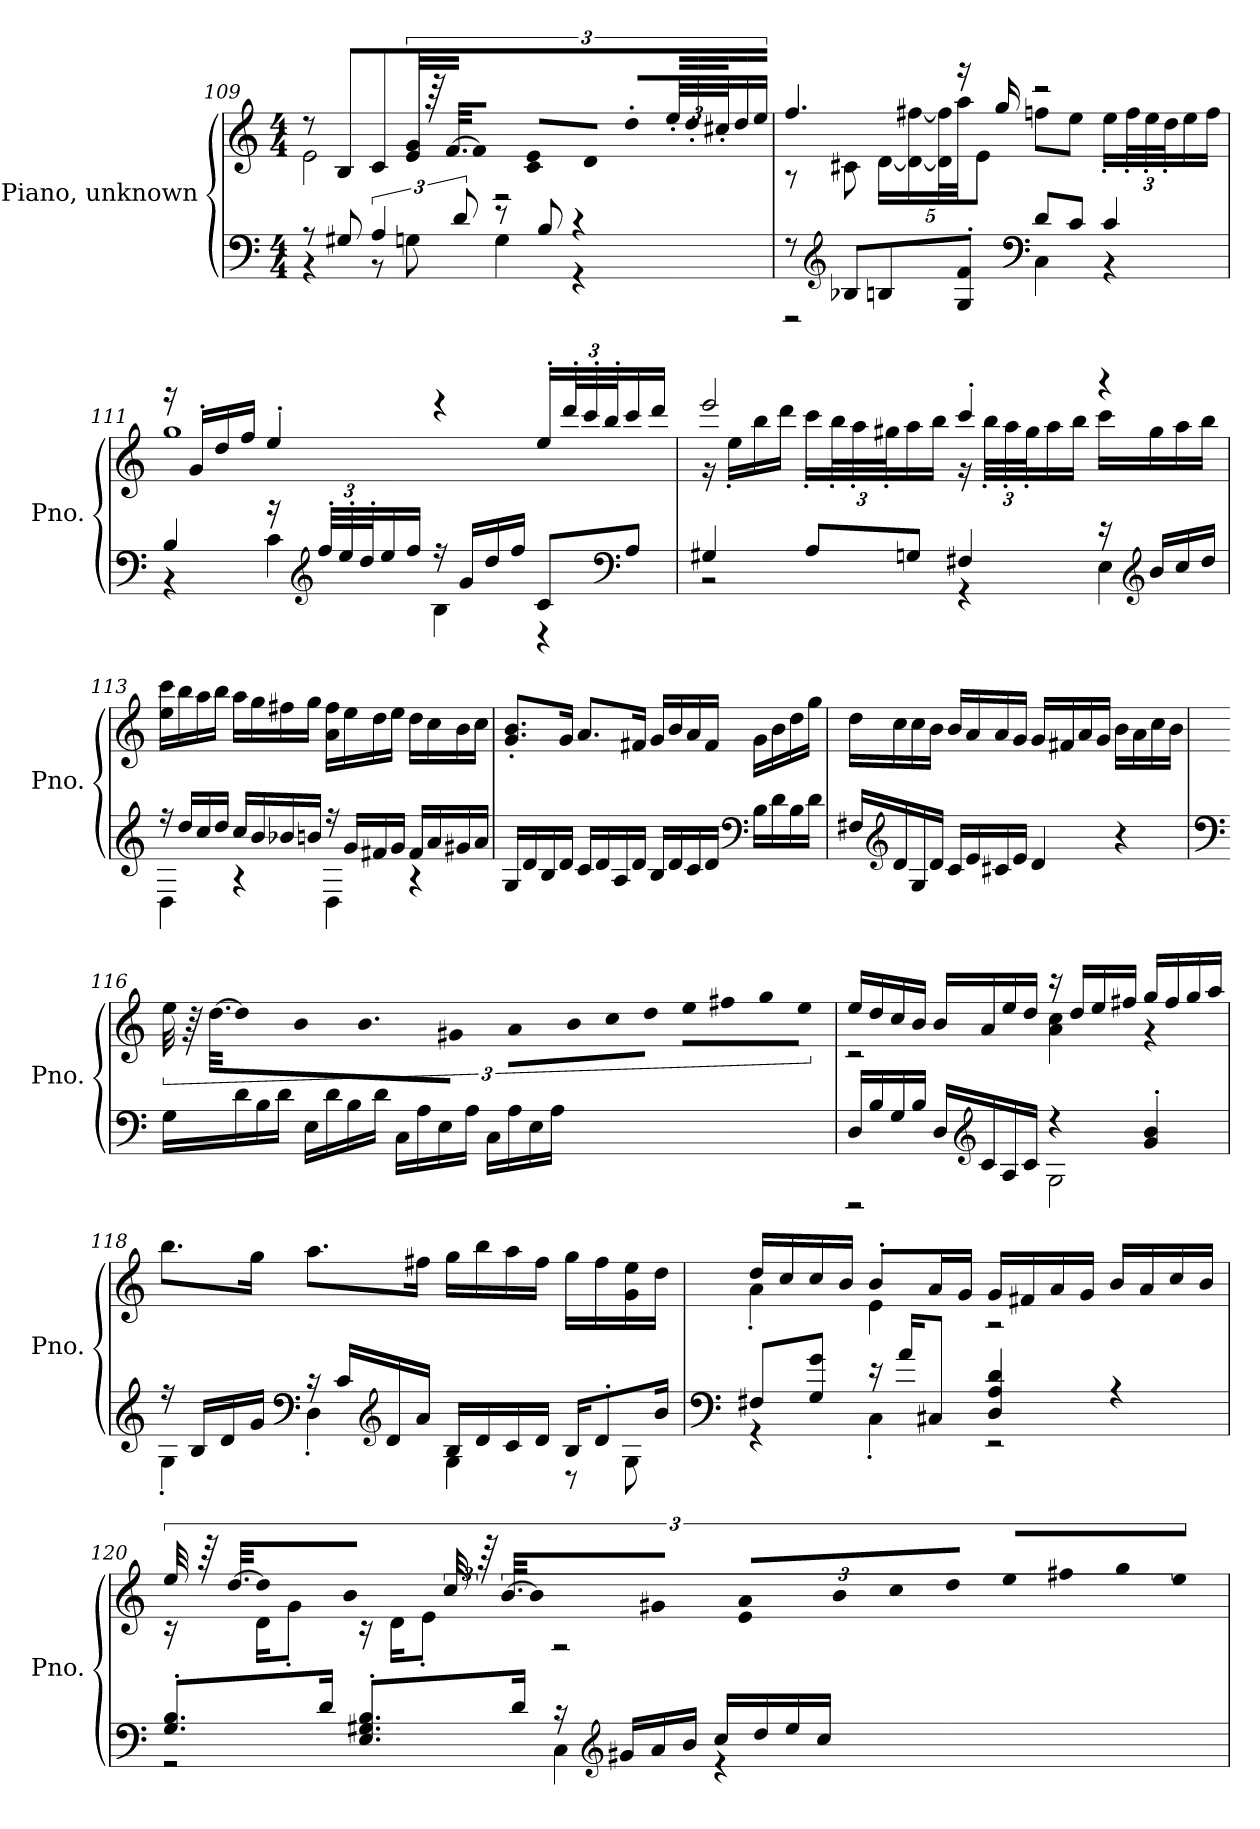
**kern	**kern
*part1	*part1
*staff2	*staff1
*I"Piano, unknown	*
*I'Pno.	*
*clefF4	*clefG2
*k[]	*k[]
*M4/4	*M4/4
=109	=109
*^	*^
8r	4r	8r	2e\
8G#X/	.	8B/L	.
6A/	8r	8c/	.
.	8Gn\	48e/ 48g/Jkk	.
.	.	96r	.
.	.	[48.f/KLL	.
12d/	.	.	.
.	.	16f/JJ]	.
8r	4G\	8c/ 8e/L	2r
8B/	.	8d/J	.
4r	4r	16dd'/LL	.
*	*	*Xbrackettup	*
.	.	48ee'/L	.
.	.	48dd'/	.
.	.	48cc#X'/J	.
.	.	16dd/	.
.	.	16ee/JJ	.
!!LO:LB:g=z	!!
=110	=110	=110	=110
8r	2r	4.ff/	8r
*clefG2	*	*	*
8B-X/L	.	.	8c#X\
8Bn/	.	.	[20d\LL
.	.	.	20d\_ [20ff#X\
.	.	.	40d\] 40ff#\]L
8G/' 8f/'J	.	16r	40aa\JJ
.	.	.	10e\J
.	.	16gg/	.
*clefF4	*	*	*
8d/L	4C\	2r	8ffn\L
8c/J	.	.	8ee\J
4c/	4r	.	16ee'\LL
.	.	.	48ff'\L
.	.	.	48ee'\
.	.	.	48dd'\J
.	.	.	16ee\
.	.	.	16ff\JJ
=111	=111	=111	=111
4B/	4r	16r	1gg
.	.	16g'/LL	.
.	.	16dd/	.
.	.	16ff/JJ	.
16r	4c\	4ee'/	.
*clefG2	*	*	*
*Xbrackettup	*	*	*
48ff'/LLL	.	.	.
48ee'/	.	.	.
48dd'/J	.	.	.
16ee/	.	.	.
16ff/JJ	.	.	.
16r	4B\	4r	.
16g/LL	.	.	.
16dd/	.	.	.
16ff/JJ	.	.	.
8c/L	4r	16ee'/LL	.
.	.	48ddd'/L	.
.	.	48ccc'/	.
.	.	48bb'/J	.
*clefF4	*	*	*
8A/J	.	16ccc/	.
.	.	16ddd/JJ	.
!!LO:PB:g=z	!!
=112	=112	=112	=112
4G#X/	2r	2eee/	16r
.	.	.	16ee'\LL
.	.	.	16bb\
.	.	.	16ddd\JJ
8A/L	.	.	16ccc'\LL
.	.	.	48bb'\L
.	.	.	48aa'\
.	.	.	48gg#X'\J
8Gn/J	.	.	16aa\
.	.	.	16bb\JJ
4F#X/	4r	4ccc'/	16r
.	.	.	48bb'\LLL
.	.	.	48aa'\
.	.	.	48gg#'\J
.	.	.	16aa\
.	.	.	16bb\JJ
16r	4E\	4r	16ccc\LL
*clefG2	*	*	*
16b/LL	.	.	16gg#\
16cc/	.	.	16aa\
16dd/JJ	.	.	16bb\JJ
*	*	*v	*v
!!LO:LB:g=z
=113	=113	=113
16r	4D\	16ee\ 16ccc\LL
16dd/LL	.	16bb\
16cc/	.	16aa\
16dd/JJ	.	16bb\JJ
16cc/LL	4r	16aa\LL
16b/	.	16gg\
16b-X/	.	16ff#X\
16bn/JJ	.	16gg\JJ
16r	4D\	16a\ 16ff#\LL
16g/LL	.	16ee\
16f#X/	.	16dd\
16g/JJ	.	16ee\JJ
16f#/LL	4r	16dd\LL
16a/	.	16cc\
16g#X/	.	16b\
16a/JJ	.	16cc\JJ
*v	*v	*
=114	=114
16G/LL	8.g/' 8.b/'L
16d/	.
16B/	.
16d/JJ	16g/Jk
16c/LL	8.a/L
16d/	.
16A/	.
16d/JJ	16f#X/Jk
16B/LL	16g/LL
16d/	16b/
16c/	16a/
16d/JJ	16f#/JJ
*clefF4	*
16B\LL	16g\LL
16d\	16b\
16B\	16dd\
16d\JJ	16gg\JJ
!!LO:LB:g=z
=115	=115
16F#X/LL	16dd\LL
*clefG2	*
16d/	16cc\
16G/	16cc\
16d/JJ	16b\JJ
16c/LL	16b/LL
16e/	16a/
16c#X/	16a/
16e/JJ	16g/JJ
4d/	16g/LL
.	16f#X/
.	16a/
.	16g/JJ
4r	16b\LL
.	16a\
.	16cc\
.	16b\JJ
=116	=116
*clefF4	*
*	*brackettup
16G\LL	48ee\
.	96r
.	[48.dd\KKL
16d\	8dd\]
16B\	.
16d\JJ	16b\K
16E\LL	8.b\
16d\	.
16B\	.
16d\JJ	16g#X\Jk
16C\LL	16a\LL
16A\	16b\
16E\	16cc\
16A\JJ	16dd\JJ
16C\LL	16ee\LL
16A\	16ff#X\
16E\	16gg\
16A\JJ	16ee\JJ
!!LO:LB:g=z
=117	=117
*^	*^
16D/LL	2r	16ee/LL	2r
16B/	.	16dd/	.
16G/	.	16cc/	.
16B/JJ	.	16b/JJ	.
16D/LL	.	16b/LL	.
*clefG2	*	*	*
16c/	.	16a/	.
16A/	.	16ee/	.
16c/JJ	.	16dd/JJ	.
4r	2G\	16r	4a\ 4cc\
.	.	16dd/LL	.
.	.	16ee/	.
.	.	16ff#X/JJ	.
4g/' 4b/'	.	16gg/LL	4r
.	.	16ff#/	.
.	.	16gg/	.
.	.	16aa/JJ	.
*	*	*v	*v
=118	=118	=118
16r	4G'\	8.bb\L
16B/LL	.	.
16d/	.	.
16g/JJ	.	16gg\Jk
*clefF4	*	*
16r	4D'\	8.aa\L
16c/LL	.	.
*clefG2	*	*
16d/	.	.
16a/JJ	.	16ff#X\Jk
16B/LL	4G\	16gg\LL
16d/	.	16bb\
16c/	.	16aa\
16d/JJ	.	16ff#\JJ
16B/KL	8r	16gg\LL
8d'/	.	16ff#\
.	8G\	16g\ 16ee\
16b/Jk	.	16dd\JJ
!!LO:LB:g=z
=119	=119	=119
*clefF4	*	*
*	*	*^
8F#X/L	4r	16dd/LL	4a'\
.	.	16cc/	.
8G/ 8g/J	.	16cc/	.
.	.	16b/JJ	.
16r	4C'\	8b'/L	4e\
16a/KL	.	.	.
8C#X/J	.	16a/L	.
.	.	16g/JJ	.
4D/ 4A/ 4d/	2r	16g/LL	2r
.	.	16f#X/	.
.	.	16a/	.
.	.	16g/JJ	.
4r	.	16b/LL	.
.	.	16a/	.
.	.	16cc/	.
.	.	16b/JJ	.
=120	=120	=120	=120
8.G/' 8.B/'L	2r	48ee/	16r
.	.	96r	.
.	.	[48.dd/KKL	.
.	.	8dd/]	16d\KL
.	.	.	8g'\J
16d/Jk	.	16b/Jk	.
8.E/' 8.G#X/' 8.B/'L	.	48cc/	16r
.	.	96r	.
.	.	[48.b/KKL	.
.	.	8b/]	16d\KL
.	.	.	8e'\J
16d/Jk	.	16g#X/Jk	.
16r	4C\	16e/ 16a/LL	2r
*clefG2	*	*	*
16g#X/LL	.	16b/	.
16a/	.	16cc/	.
16b/JJ	.	16dd/JJ	.
16cc/LL	4r	16ee/LL	.
16dd/	.	16ff#X/	.
16ee/	.	16gg/	.
16cc/JJ	.	16ee/JJ	.
*v	*v	*	*
*	*v	*v
=	=
*-	*-
